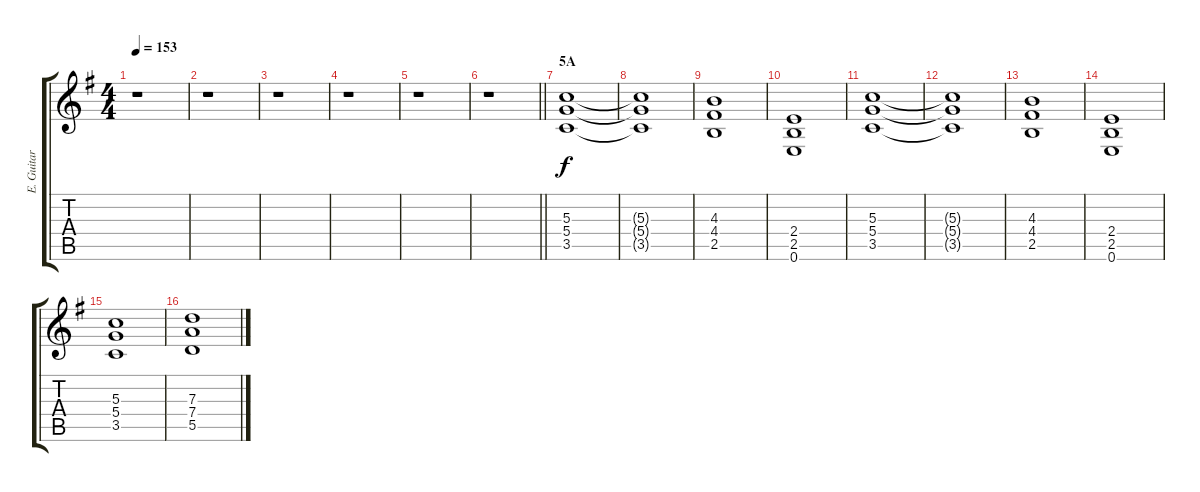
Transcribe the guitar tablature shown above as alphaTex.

\track ("E. Guitar I" "E. Guitar ") {instrument overdrivenguitar}
\staff {score tabs}
\tuning (E4 B3 G3 D3 A2 E2) {hide}
\ts (4 4)
\tempo 153
\clef g2
\ks g
r.1{dy f} |
r.1 |
r.1 |
r.1 |
r.1 |
\barLineRight lightlight
r.1 |
\section ("" "5A")
(5.3 5.4 3.5).1 |
(5.3{t} 5.4{t} 3.5{t}).1 |
(4.3 4.4 2.5).1 |
(2.4 2.5 0.6).1 |
(5.3 5.4 3.5).1 |
(5.3{t} 5.4{t} 3.5{t}).1 |
(4.3 4.4 2.5).1 |
(2.4 2.5 0.6).1 |
(5.3 5.4 3.5).1 |
(7.3 7.4 5.5).1
